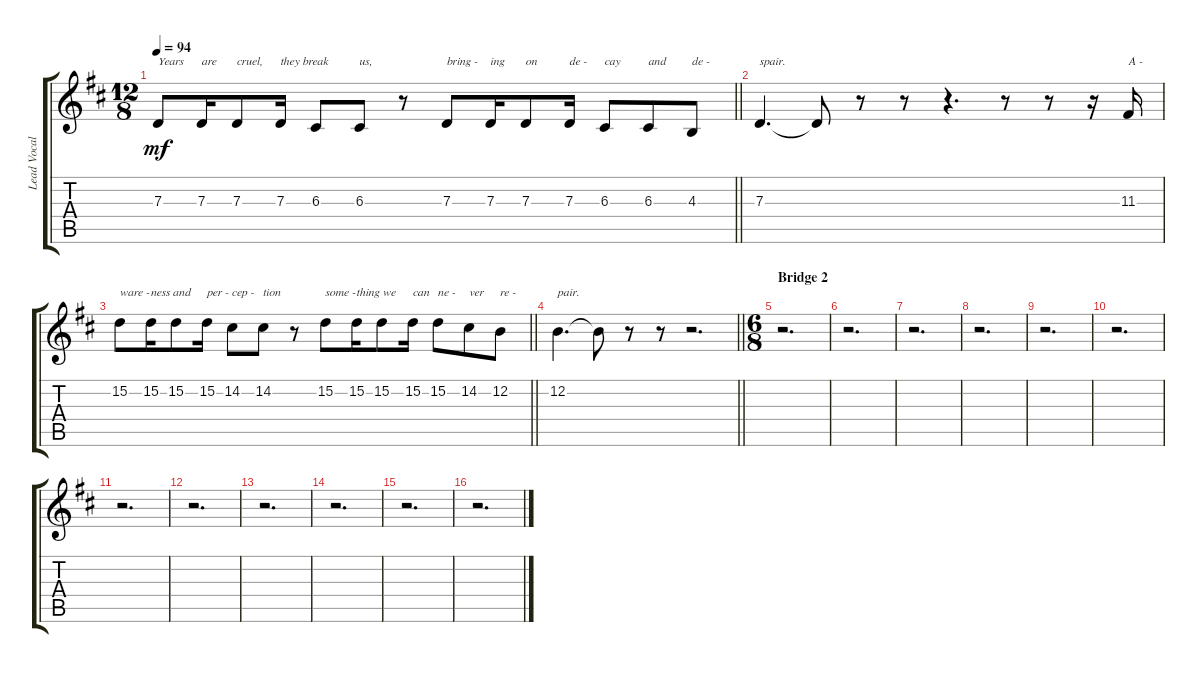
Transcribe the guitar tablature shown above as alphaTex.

\track ("Lead Vocal" "Lead Vocal") {instrument flute}
\staff {score tabs}
\tuning (E4 B3 G3 D3 A2 E2) {hide}
\ts (12 8)
\tempo 94
\clef g2
\barLineRight lightlight
\ks bminor
7.3.8{txt "Years" dy mf} 7.3.16{txt "are"} 7.3.8{txt "cruel,"} 7.3.16{txt "they break"} 6.3.8 6.3.8{txt "us,"} r.8 7.3.8{txt "bring -"} 7.3.16{txt "ing"} 7.3.8{txt "on"} 7.3.16{txt "de -"} 6.3.8{txt "cay"} 6.3.8{txt "and"} 4.3.8{txt "de -"} |
7.3.4{d txt "spair."} 7.3{t}.8 r.8 r.8 r.4{d} r.8 r.8 r.16 11.3.16{txt "A -"} |
\barLineRight lightlight
15.2.8{txt "ware -"} 15.2.16{txt "ness and"} 15.2.8 15.2.16{txt "per - cep -"} 14.2.8 14.2.8{txt "tion"} r.8 15.2.8{txt "some -"} 15.2.16{txt "thing we"} 15.2.8 15.2.16{txt "can"} 15.2.8{txt "ne -"} 14.2.8{txt "ver"} 12.2.8{txt "re -"} |
\barLineRight lightlight
12.2.4{d txt "pair."} 12.2{t}.8 r.8 r.8 r.2{d} |
\ts (6 8)
\section ("" "Bridge 2")
r.2{d} |
r.2{d} |
r.2{d} |
r.2{d} |
r.2{d} |
r.2{d} |
r.2{d} |
r.2{d} |
r.2{d} |
r.2{d} |
r.2{d} |
r.2{d}
